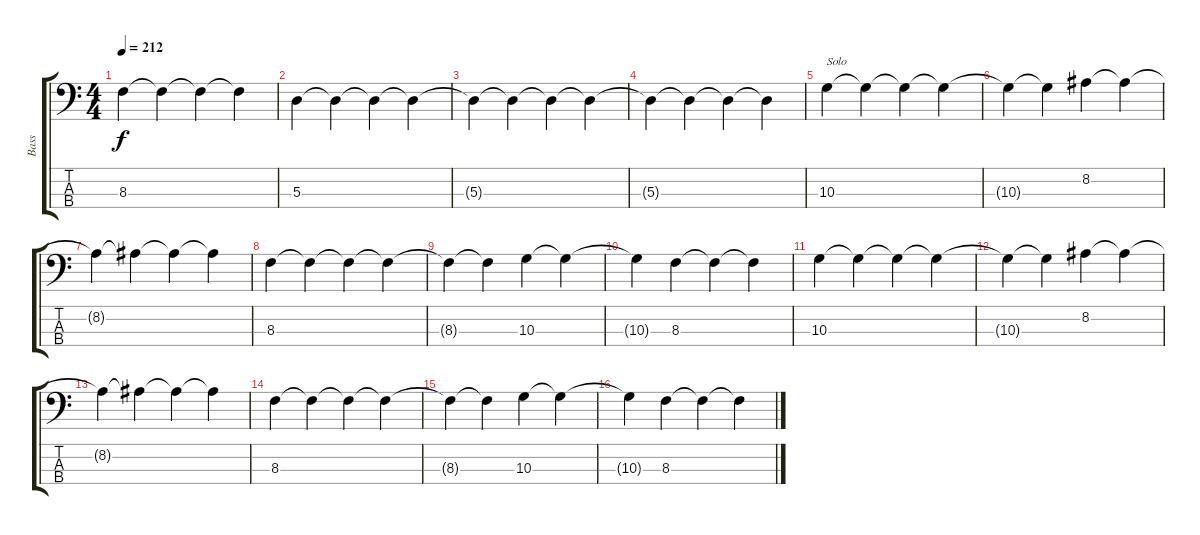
\track ("Bass" "Bass") {instrument acousticguitarnylon}
\staff {score tabs}
\tuning (G2 D2 A1 E1) {hide}
\ts (4 4)
\tempo 212
\clef f4
\ks c
8.3{t}.4{dy f} 8.3{t}.4 8.3{t}.4 8.3{t}.4 |
5.3.4 5.3{t}.4 5.3{t}.4 5.3{t}.4 |
5.3{t}.4 5.3{t}.4 5.3{t}.4 5.3{t}.4 |
5.3{t}.4 5.3{t}.4 5.3{t}.4 5.3{t}.4 |
10.3.4{txt "Solo"} 10.3{t}.4 10.3{t}.4 10.3{t}.4 |
10.3{t}.4 10.3{t}.4 8.2.4 8.2{t}.4 |
8.2{t}.4 8.2{t}.4 8.2{t}.4 8.2{t}.4 |
8.3.4 8.3{t}.4 8.3{t}.4 8.3{t}.4 |
8.3{t}.4 8.3{t}.4 10.3.4 10.3{t}.4 |
10.3{t}.4 8.3.4 8.3{t}.4 8.3{t}.4 |
10.3.4 10.3{t}.4 10.3{t}.4 10.3{t}.4 |
10.3{t}.4 10.3{t}.4 8.2.4 8.2{t}.4 |
8.2{t}.4 8.2{t}.4 8.2{t}.4 8.2{t}.4 |
8.3.4 8.3{t}.4 8.3{t}.4 8.3{t}.4 |
8.3{t}.4 8.3{t}.4 10.3.4 10.3{t}.4 |
10.3{t}.4 8.3.4 8.3{t}.4 8.3{t}.4
